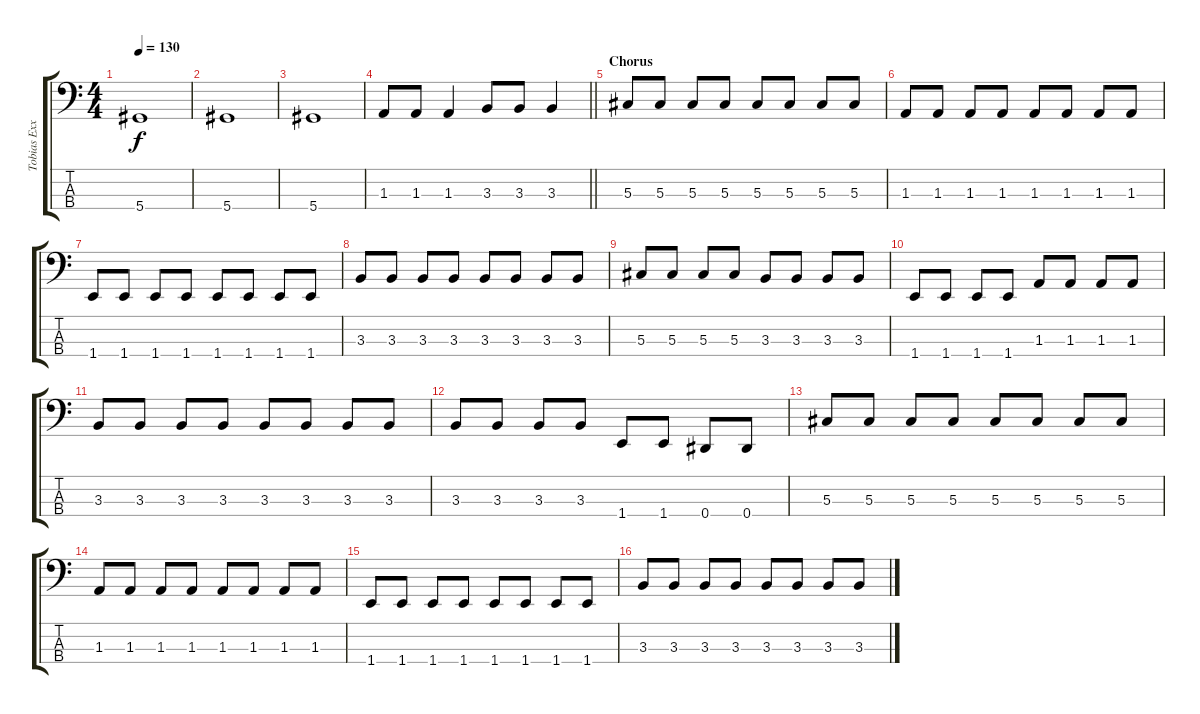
\track ("Tobias Exxel" "Tobias Exx") {instrument electricbassfinger}
\staff {score tabs}
\tuning (Gb2 Db2 Ab1 Eb1) {hide}
\ts (4 4)
\tempo 130
\clef f4
\ks c
5.4.1{dy f} |
5.4.1 |
5.4.1 |
\barLineRight lightlight
1.3.8 1.3.8 1.3.4 3.3.8 3.3.8 3.3.4 |
\section ("" "Chorus")
5.3.8 5.3.8 5.3.8 5.3.8 5.3.8 5.3.8 5.3.8 5.3.8 |
1.3.8 1.3.8 1.3.8 1.3.8 1.3.8 1.3.8 1.3.8 1.3.8 |
1.4.8 1.4.8 1.4.8 1.4.8 1.4.8 1.4.8 1.4.8 1.4.8 |
3.3.8 3.3.8 3.3.8 3.3.8 3.3.8 3.3.8 3.3.8 3.3.8 |
5.3.8 5.3.8 5.3.8 5.3.8 3.3.8 3.3.8 3.3.8 3.3.8 |
1.4.8 1.4.8 1.4.8 1.4.8 1.3.8 1.3.8 1.3.8 1.3.8 |
3.3.8 3.3.8 3.3.8 3.3.8 3.3.8 3.3.8 3.3.8 3.3.8 |
3.3.8 3.3.8 3.3.8 3.3.8 1.4.8 1.4.8 0.4.8 0.4.8 |
5.3.8 5.3.8 5.3.8 5.3.8 5.3.8 5.3.8 5.3.8 5.3.8 |
1.3.8 1.3.8 1.3.8 1.3.8 1.3.8 1.3.8 1.3.8 1.3.8 |
1.4.8 1.4.8 1.4.8 1.4.8 1.4.8 1.4.8 1.4.8 1.4.8 |
3.3.8 3.3.8 3.3.8 3.3.8 3.3.8 3.3.8 3.3.8 3.3.8
